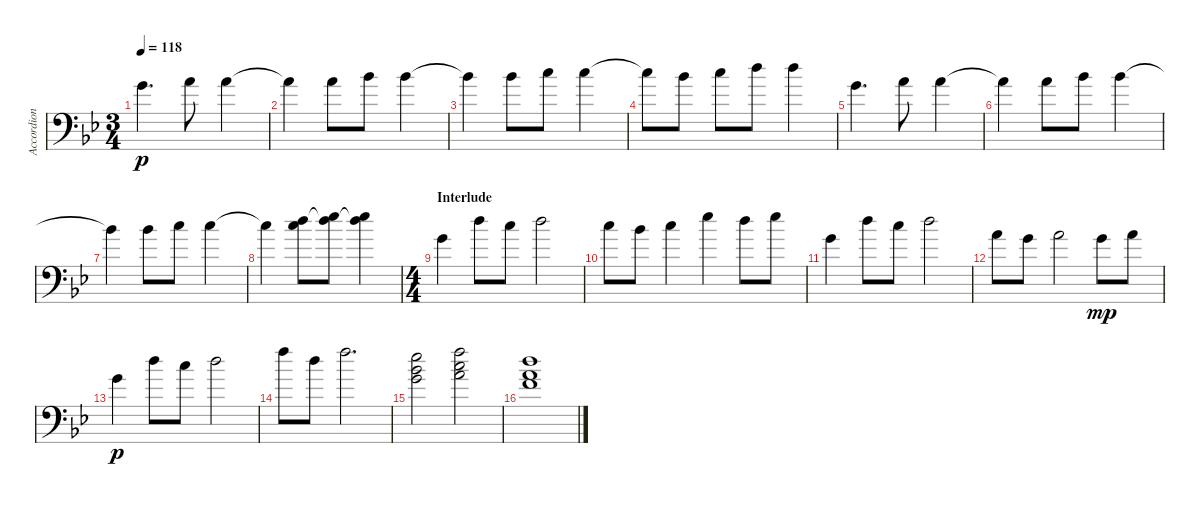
\track ("Accordion +oct" "Accordion ") {instrument oboe}
\staff {score}
\tuning (E4 B3 G3 D3 A2 E2 B1) {hide}
\ts (3 4)
\tempo 118
\clef f4
\ks gminor
3.1.4{d dy p} 5.1.8 5.1.4 |
5.1{t}.4 5.1.8 6.1.8 6.1.4 |
6.1{t}.4 6.1.8 8.1.8 8.1.4 |
8.1{t}.8 6.1.8 8.1.8 10.1.8 10.1.4 |
3.1.4{d} 5.1.8 5.1.4 |
5.1{t}.4 5.1.8 6.1.8 6.1.4 |
6.1{t}.4 6.1.8 8.1.8 8.1.4 |
8.1{t}.4 (8.1 15.2).8 (11.1 15.2{t}).8 (11.1 15.2{t}).4 |
\ts (4 4)
\section ("" "Interlude")
3.1.4 10.1.8 8.1.8 10.1.2 |
8.1.8 6.1.8 8.1.4 11.1.4 10.1.8 11.1.8 |
3.1.4 10.1.8 8.1.8 10.1.2 |
5.1.8 3.1.8 5.1.2 3.1.8{dy mp} 5.1.8 |
3.1.4{dy p} 10.1.8 8.1.8 10.1.2 |
13.1.8 10.1.8 13.1.2{d} |
(3.1 11.2 20.3).2 (5.1 13.2 22.3).2 |
(10.1 10.2 10.3).1
